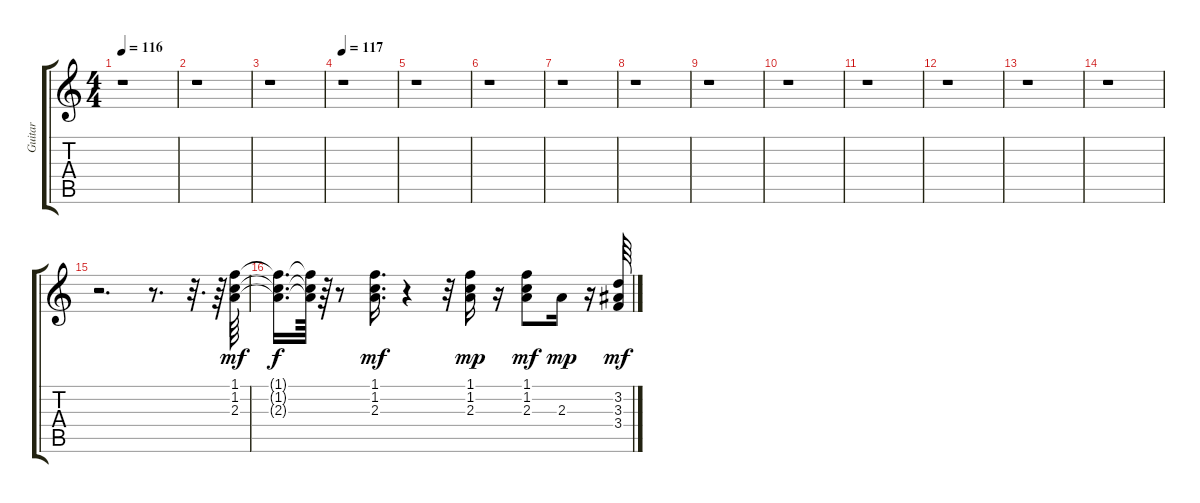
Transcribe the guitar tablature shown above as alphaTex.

\track ("Guitar" "Guitar") {instrument acousticguitarsteel}
\staff {score tabs}
\tuning (E4 B3 G3 D3 A2 E2) {hide}
\ts (4 4)
\tempo 116
\clef g2
\ks c
r.1{dy mf} |
r.1 |
r.1 |
\tempo 117
r.1 |
r.1 |
r.1 |
r.1 |
r.1 |
r.1 |
r.1 |
r.1 |
r.1 |
r.1 |
r.1 |
r.2{d} r.8{d} r.32{d} r.64 (1.1 1.2 2.3).64 |
(1.1{t} 1.2{t} 2.3{t}).16{d dy f} (1.1{t} 1.2{t} 2.3{t}).64 r.64 r.8 (1.1 1.2 2.3).16{d dy mf} r.4 r.32 (1.1 1.2 2.3).16{dy mp} r.16 (1.1 1.2 2.3).8{dy mf} 2.3.16{dy mp} r.16 (3.2 3.3 3.4).64{dy mf}
